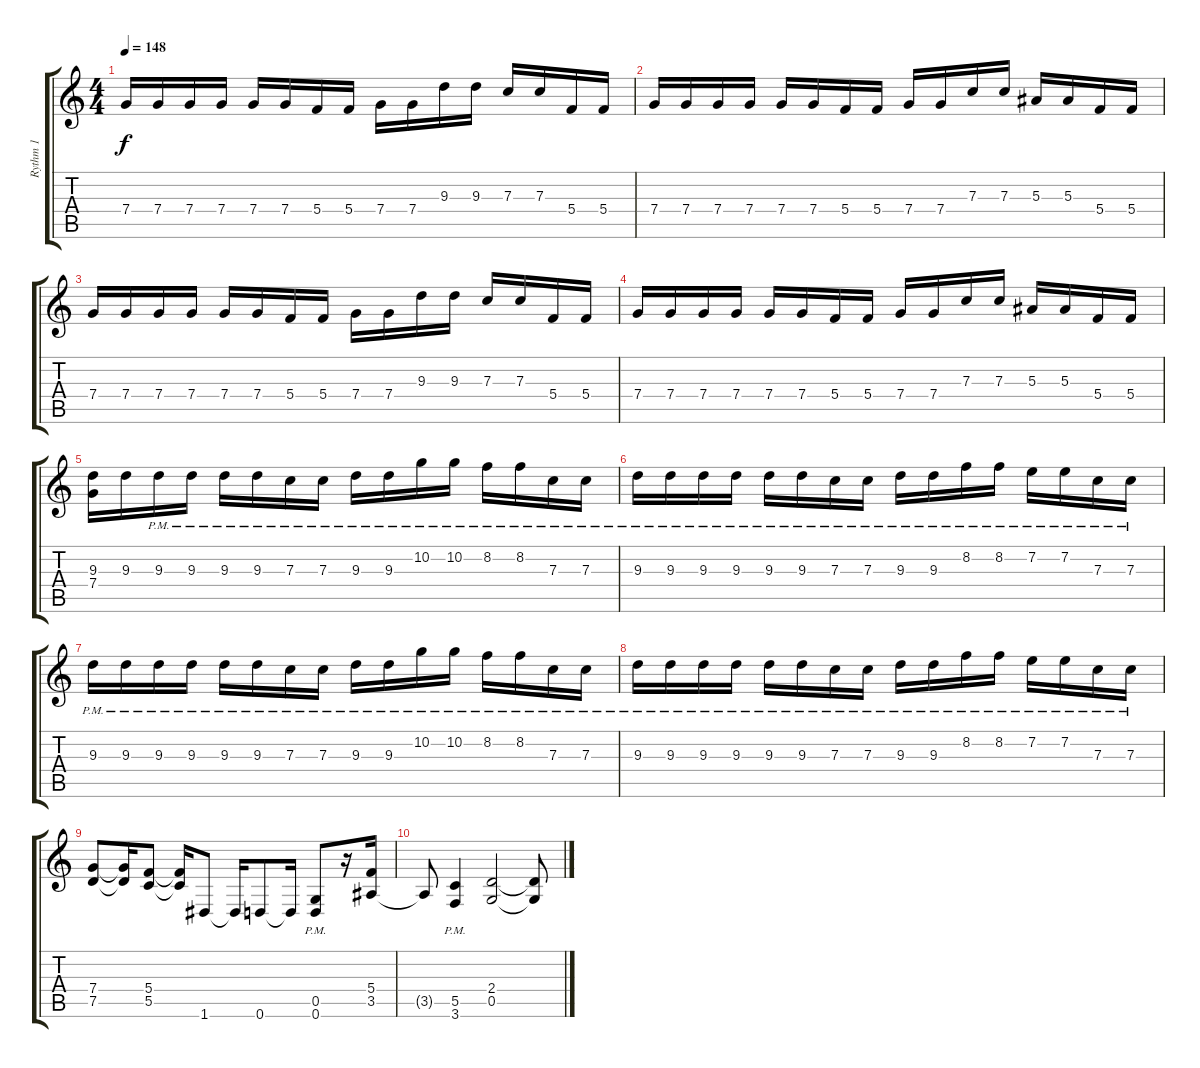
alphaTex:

\track ("Rythm 1" "Rythm 1") {instrument overdrivenguitar}
\staff {score tabs}
\tuning (D4 A3 F3 C3 G2 D2) {hide}
\ts (4 4)
\section ("" "")
\tempo 148
\clef g2
\ks c
7.4.16{dy f} 7.4.16 7.4.16 7.4.16 7.4.16 7.4.16 5.4.16 5.4.16 7.4.16 7.4.16 9.3.16 9.3.16 7.3.16 7.3.16 5.4.16 5.4.16 |
7.4.16 7.4.16 7.4.16 7.4.16 7.4.16 7.4.16 5.4.16 5.4.16 7.4.16 7.4.16 7.3.16 7.3.16 5.3.16 5.3.16 5.4.16 5.4.16 |
7.4.16 7.4.16 7.4.16 7.4.16 7.4.16 7.4.16 5.4.16 5.4.16 7.4.16 7.4.16 9.3.16 9.3.16 7.3.16 7.3.16 5.4.16 5.4.16 |
7.4.16 7.4.16 7.4.16 7.4.16 7.4.16 7.4.16 5.4.16 5.4.16 7.4.16 7.4.16 7.3.16 7.3.16 5.3.16 5.3.16 5.4.16 5.4.16 |
(9.3 7.4).16 9.3.16 9.3{pm}.16 9.3{pm}.16 9.3{pm}.16 9.3{pm}.16 7.3{pm}.16 7.3{pm}.16 9.3{pm}.16 9.3{pm}.16 10.2{pm}.16 10.2{pm}.16 8.2{pm}.16 8.2{pm}.16 7.3{pm}.16 7.3{pm}.16 |
9.3{pm}.16 9.3{pm}.16 9.3{pm}.16 9.3{pm}.16 9.3{pm}.16 9.3{pm}.16 7.3{pm}.16 7.3{pm}.16 9.3{pm}.16 9.3{pm}.16 8.2{pm}.16 8.2{pm}.16 7.2{pm}.16 7.2{pm}.16 7.3{pm}.16 7.3{pm}.16 |
9.3{pm}.16 9.3{pm}.16 9.3{pm}.16 9.3{pm}.16 9.3{pm}.16 9.3{pm}.16 7.3{pm}.16 7.3{pm}.16 9.3{pm}.16 9.3{pm}.16 10.2{pm}.16 10.2{pm}.16 8.2{pm}.16 8.2{pm}.16 7.3{pm}.16 7.3{pm}.16 |
9.3{pm}.16 9.3{pm}.16 9.3{pm}.16 9.3{pm}.16 9.3{pm}.16 9.3{pm}.16 7.3{pm}.16 7.3{pm}.16 9.3{pm}.16 9.3{pm}.16 8.2{pm}.16 8.2{pm}.16 7.2{pm}.16 7.2{pm}.16 7.3{pm}.16 7.3{pm}.16 |
(7.4 7.5).8 (7.4{t} 7.5{t}).16 (5.4 5.5).8 (5.4{t} 5.5{t}).16 1.6.8 1.6{t}.16 0.6.8 0.6{t}.16 (0.5{pm} 0.6{pm}).8 r.16 (5.4 3.5).16 |
3.5{t}.8 (5.5{pm} 3.6{pm}).4 (2.4 0.5).2 (2.4{t} 0.5{t}).8
